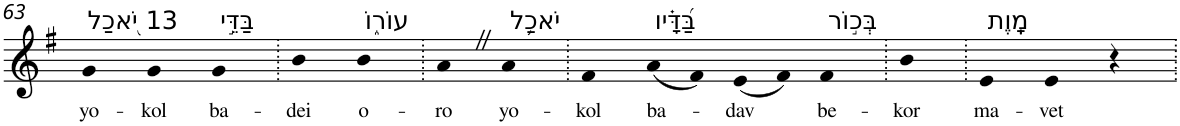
**kern	**text
*part1	*part1
*staff1	*staff1
*I"Piano	*
*I'Pno	*
!!LO:PB:g=z
*clefG2	*
*k[f#]	*
*G:	*
=63	=63
!LO:TX:a:t=13 יֹ֭אכַל	!
!	!LO:LY:b
4g	yo-
!	!LO:LY:b
4g	-kol
!LO:TX:a:t=בַּדֵּ֣י	!
!	!LO:LY:b
4g	ba-
=64.	=64.
!	!LO:LY:b
4b	-dei
!LO:TX:a:t=עוֹר֑וֹ	!
!	!LO:LY:b
4b	o-
=65.	=65.
!	!LO:LY:b
4aZ	-ro
!LO:TX:a:t=יֹאכַ֥ל	!
!	!LO:LY:b
4a	yo-
=66.	=66.
!	!LO:LY:b
4f#	-kol
!LO:TX:a:t=בַּ֝דָּ֗יו	!
!	!LO:LY:b
(8a	ba-
8f#)	.
!	!LO:LY:b
(8e	-dav
8f#)	.
!LO:TX:a:t=בְּכ֣וֹר	!
!	!LO:LY:b
4f#	be-
=67.	=67.
!	!LO:LY:b
4b	-kor
=68.	=68.
!LO:TX:a:t=מָֽוֶת	!
!	!LO:LY:b
4e	ma-
!	!LO:LY:b
4e	-vet
4r	.
=.	=.
*-	*-
